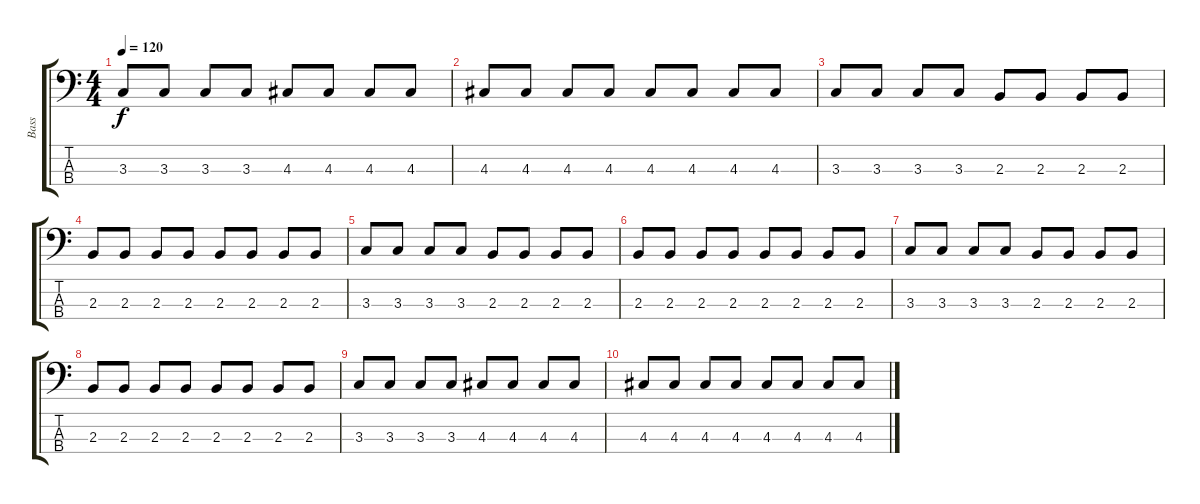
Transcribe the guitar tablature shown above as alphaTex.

\track ("Bass" "Bass") {instrument electricbassfinger}
\staff {score tabs}
\tuning (G2 D2 A1 E1) {hide}
\ts (4 4)
\tempo 120
\clef f4
\ks c
3.3.8{dy f} 3.3.8 3.3.8 3.3.8 4.3.8 4.3.8 4.3.8 4.3.8 |
4.3.8 4.3.8 4.3.8 4.3.8 4.3.8 4.3.8 4.3.8 4.3.8 |
3.3.8 3.3.8 3.3.8 3.3.8 2.3.8 2.3.8 2.3.8 2.3.8 |
2.3.8 2.3.8 2.3.8 2.3.8 2.3.8 2.3.8 2.3.8 2.3.8 |
3.3.8 3.3.8 3.3.8 3.3.8 2.3.8 2.3.8 2.3.8 2.3.8 |
2.3.8 2.3.8 2.3.8 2.3.8 2.3.8 2.3.8 2.3.8 2.3.8 |
3.3.8 3.3.8 3.3.8 3.3.8 2.3.8 2.3.8 2.3.8 2.3.8 |
2.3.8 2.3.8 2.3.8 2.3.8 2.3.8 2.3.8 2.3.8 2.3.8 |
3.3.8 3.3.8 3.3.8 3.3.8 4.3.8 4.3.8 4.3.8 4.3.8 |
4.3.8 4.3.8 4.3.8 4.3.8 4.3.8 4.3.8 4.3.8 4.3.8
